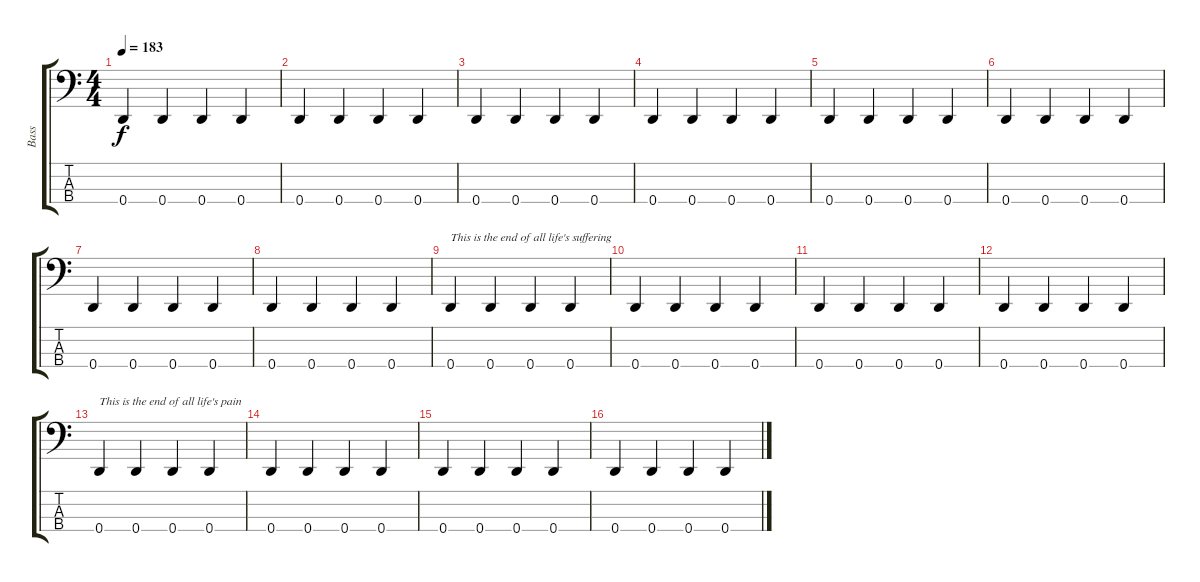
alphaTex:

\track ("Bass" "Bass") {instrument electricbasspick}
\staff {score tabs}
\tuning (F2 C2 G1 D1) {hide}
\ts (4 4)
\tempo 183
\clef f4
\ks c
0.4.4{dy f instrument electricbasspick} 0.4.4 0.4.4 0.4.4 |
0.4.4 0.4.4 0.4.4 0.4.4 |
0.4.4 0.4.4 0.4.4 0.4.4 |
0.4.4 0.4.4 0.4.4 0.4.4 |
0.4.4 0.4.4 0.4.4 0.4.4 |
0.4.4 0.4.4 0.4.4 0.4.4 |
0.4.4 0.4.4 0.4.4 0.4.4 |
0.4.4 0.4.4 0.4.4 0.4.4 |
0.4.4{txt "This is the end of all life's suffering"} 0.4.4 0.4.4 0.4.4 |
0.4.4 0.4.4 0.4.4 0.4.4 |
0.4.4 0.4.4 0.4.4 0.4.4 |
0.4.4 0.4.4 0.4.4 0.4.4 |
0.4.4{txt "This is the end of all life's pain"} 0.4.4 0.4.4 0.4.4 |
0.4.4 0.4.4 0.4.4 0.4.4 |
0.4.4 0.4.4 0.4.4 0.4.4 |
0.4.4 0.4.4 0.4.4 0.4.4
